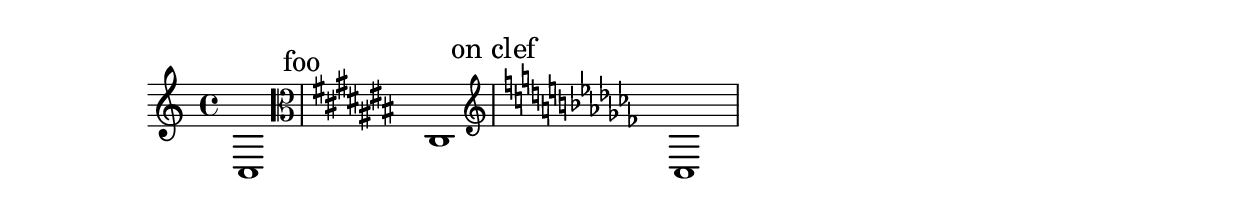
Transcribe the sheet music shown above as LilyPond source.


\header {

  texidoc = "The rehearsal mark is put on top a breakable symbol,
  according to the value of @code{rehearsalMarkAlignSymbol}."

}

\version "2.7.39"
  
\relative {
  c1 \mark "foo"
  \key cis \major
  \clef alto
  \set Score.rehearsalMarkAlignSymbol = #'key-signature
  \mark "on-key"
  cis
 \key ces \major
  \set Score.rehearsalMarkAlignSymbol = #'clef
  \clef treble
  \mark "on clef"
  ces
}
